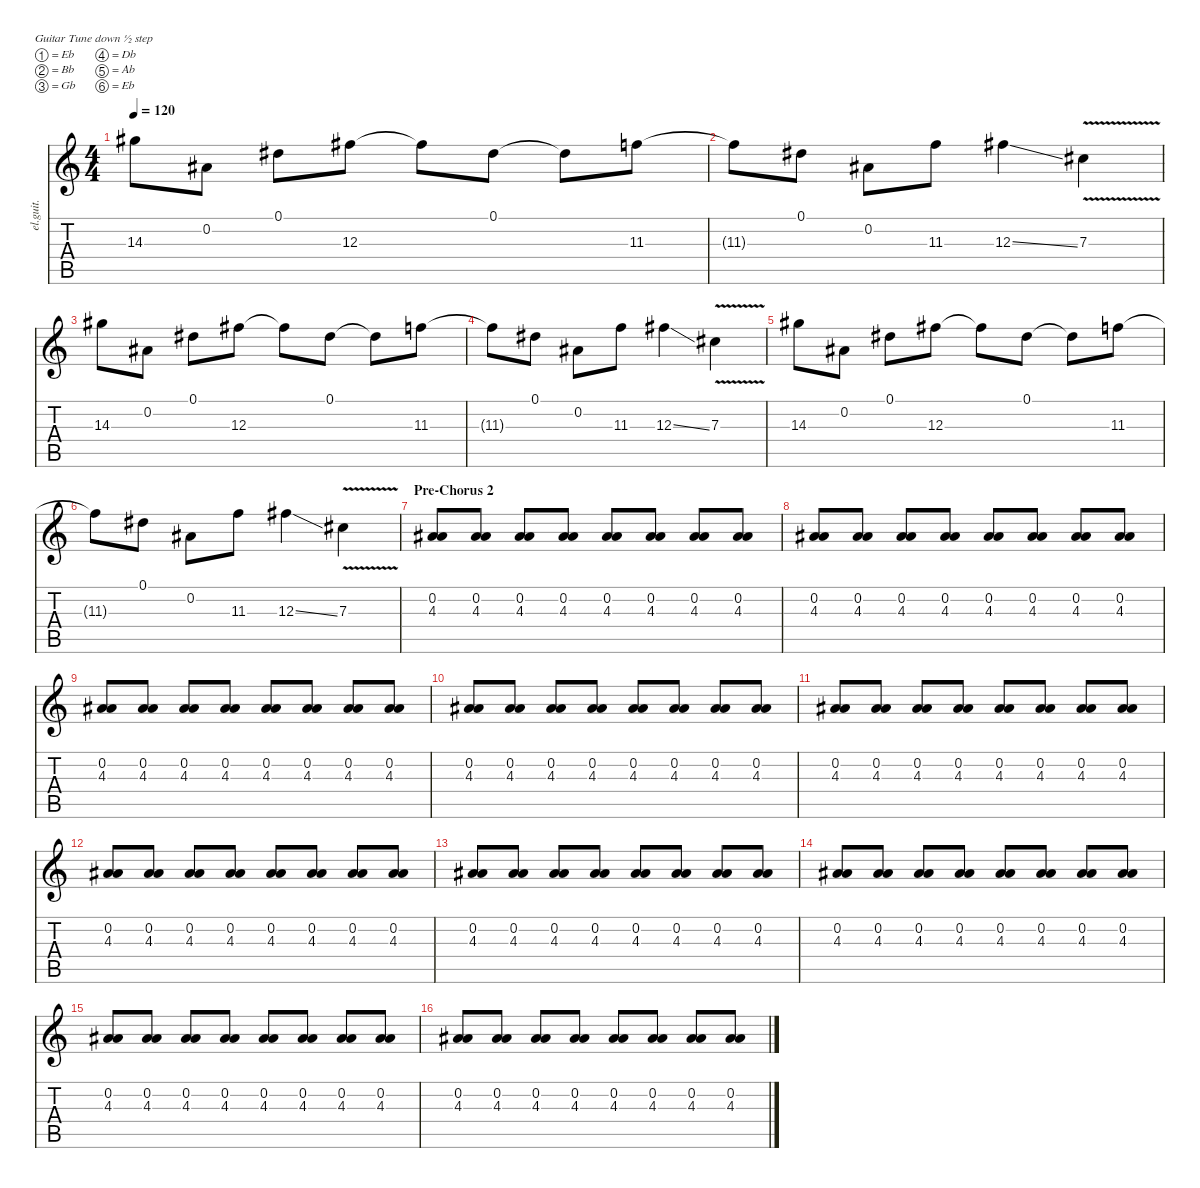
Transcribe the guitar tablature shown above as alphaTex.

\defaultSystemsLayout 4
\hideDynamics
\bracketExtendMode nobrackets
\otherSystemsTrackNameOrientation horizontal
\track ("James Iha (Clean Lead)" "el.guit.") {instrument electricguitarclean}
\staff {score tabs}
\tuning (Eb4 Bb3 Gb3 Db3 Ab2 Eb2)
\ts (4 4)
\tempo 120
\clef g2
\ks c
14.3{acc #}.8{dy mf beam Down} 0.2{acc #}.8{beam Down} 0.1{acc #}.8{beam Down} 12.3{acc #}.8{beam Down} 12.3{t acc #}.8{beam Down} 0.1{acc #}.8{beam Down} 0.1{t acc #}.8{beam Down} 11.3.8{beam Down} |
11.3{t}.8{beam Down} 0.1{acc #}.8{beam Down} 0.2{acc #}.8{beam Down} 11.3.8{beam Down} 12.3{ss acc #}.4{beam Down} 7.3{v acc #}.4{beam Down} |
14.3{acc #}.8{beam Down} 0.2{acc #}.8{beam Down} 0.1{acc #}.8{beam Down} 12.3{acc #}.8{beam Down} 12.3{t acc #}.8{beam Down} 0.1{acc #}.8{beam Down} 0.1{t acc #}.8{beam Down} 11.3.8{beam Down} |
11.3{t}.8{beam Down} 0.1{acc #}.8{beam Down} 0.2{acc #}.8{beam Down} 11.3.8{beam Down} 12.3{ss acc #}.4{beam Down} 7.3{v acc #}.4{beam Down} |
14.3{acc #}.8{beam Down} 0.2{acc #}.8{beam Down} 0.1{acc #}.8{beam Down} 12.3{acc #}.8{beam Down} 12.3{t acc #}.8{beam Down} 0.1{acc #}.8{beam Down} 0.1{t acc #}.8{beam Down} 11.3.8{beam Down} |
11.3{t}.8{beam Down} 0.1{acc #}.8{beam Down} 0.2{acc #}.8{beam Down} 11.3.8{beam Down} 12.3{ss acc #}.4{beam Down} 7.3{v acc #}.4{beam Down} |
\section ("" "Pre-Chorus 2")
(0.2{acc #} 4.3{acc #}).8{beam Up} (0.2{acc #} 4.3{acc #}).8{beam Up} (0.2{acc #} 4.3{acc #}).8{beam Up} (0.2{acc #} 4.3{acc #}).8{beam Up} (0.2{acc #} 4.3{acc #}).8{beam Up} (0.2{acc #} 4.3{acc #}).8{beam Up} (0.2{acc #} 4.3{acc #}).8{beam Up} (0.2{acc #} 4.3{acc #}).8{beam Up} |
(0.2{acc #} 4.3{acc #}).8{beam Up} (0.2{acc #} 4.3{acc #}).8{beam Up} (0.2{acc #} 4.3{acc #}).8{beam Up} (0.2{acc #} 4.3{acc #}).8{beam Up} (0.2{acc #} 4.3{acc #}).8{beam Up} (0.2{acc #} 4.3{acc #}).8{beam Up} (0.2{acc #} 4.3{acc #}).8{beam Up} (0.2{acc #} 4.3{acc #}).8{beam Up} |
(0.2{acc #} 4.3{acc #}).8{beam Up} (0.2{acc #} 4.3{acc #}).8{beam Up} (0.2{acc #} 4.3{acc #}).8{beam Up} (0.2{acc #} 4.3{acc #}).8{beam Up} (0.2{acc #} 4.3{acc #}).8{beam Up} (0.2{acc #} 4.3{acc #}).8{beam Up} (0.2{acc #} 4.3{acc #}).8{beam Up} (0.2{acc #} 4.3{acc #}).8{beam Up} |
(0.2{acc #} 4.3{acc #}).8{beam Up} (0.2{acc #} 4.3{acc #}).8{beam Up} (0.2{acc #} 4.3{acc #}).8{beam Up} (0.2{acc #} 4.3{acc #}).8{beam Up} (0.2{acc #} 4.3{acc #}).8{beam Up} (0.2{acc #} 4.3{acc #}).8{beam Up} (0.2{acc #} 4.3{acc #}).8{beam Up} (0.2{acc #} 4.3{acc #}).8{beam Up} |
(0.2{acc #} 4.3{acc #}).8{beam Up} (0.2{acc #} 4.3{acc #}).8{beam Up} (0.2{acc #} 4.3{acc #}).8{beam Up} (0.2{acc #} 4.3{acc #}).8{beam Up} (0.2{acc #} 4.3{acc #}).8{beam Up} (0.2{acc #} 4.3{acc #}).8{beam Up} (0.2{acc #} 4.3{acc #}).8{beam Up} (0.2{acc #} 4.3{acc #}).8{beam Up} |
(0.2{acc #} 4.3{acc #}).8{beam Up} (0.2{acc #} 4.3{acc #}).8{beam Up} (0.2{acc #} 4.3{acc #}).8{beam Up} (0.2{acc #} 4.3{acc #}).8{beam Up} (0.2{acc #} 4.3{acc #}).8{beam Up} (0.2{acc #} 4.3{acc #}).8{beam Up} (0.2{acc #} 4.3{acc #}).8{beam Up} (0.2{acc #} 4.3{acc #}).8{beam Up} |
(0.2{acc #} 4.3{acc #}).8{beam Up} (0.2{acc #} 4.3{acc #}).8{beam Up} (0.2{acc #} 4.3{acc #}).8{beam Up} (0.2{acc #} 4.3{acc #}).8{beam Up} (0.2{acc #} 4.3{acc #}).8{beam Up} (0.2{acc #} 4.3{acc #}).8{beam Up} (0.2{acc #} 4.3{acc #}).8{beam Up} (0.2{acc #} 4.3{acc #}).8{beam Up} |
(0.2{acc #} 4.3{acc #}).8{beam Up} (0.2{acc #} 4.3{acc #}).8{beam Up} (0.2{acc #} 4.3{acc #}).8{beam Up} (0.2{acc #} 4.3{acc #}).8{beam Up} (0.2{acc #} 4.3{acc #}).8{beam Up} (0.2{acc #} 4.3{acc #}).8{beam Up} (0.2{acc #} 4.3{acc #}).8{beam Up} (0.2{acc #} 4.3{acc #}).8{beam Up} |
(0.2{acc #} 4.3{acc #}).8{beam Up} (0.2{acc #} 4.3{acc #}).8{beam Up} (0.2{acc #} 4.3{acc #}).8{beam Up} (0.2{acc #} 4.3{acc #}).8{beam Up} (0.2{acc #} 4.3{acc #}).8{beam Up} (0.2{acc #} 4.3{acc #}).8{beam Up} (0.2{acc #} 4.3{acc #}).8{beam Up} (0.2{acc #} 4.3{acc #}).8{beam Up} |
(0.2{acc #} 4.3{acc #}).8{beam Up} (0.2{acc #} 4.3{acc #}).8{beam Up} (0.2{acc #} 4.3{acc #}).8{beam Up} (0.2{acc #} 4.3{acc #}).8{beam Up} (0.2{acc #} 4.3{acc #}).8{beam Up} (0.2{acc #} 4.3{acc #}).8{beam Up} (0.2{acc #} 4.3{acc #}).8{beam Up} (0.2{acc #} 4.3{acc #}).8{beam Up}
